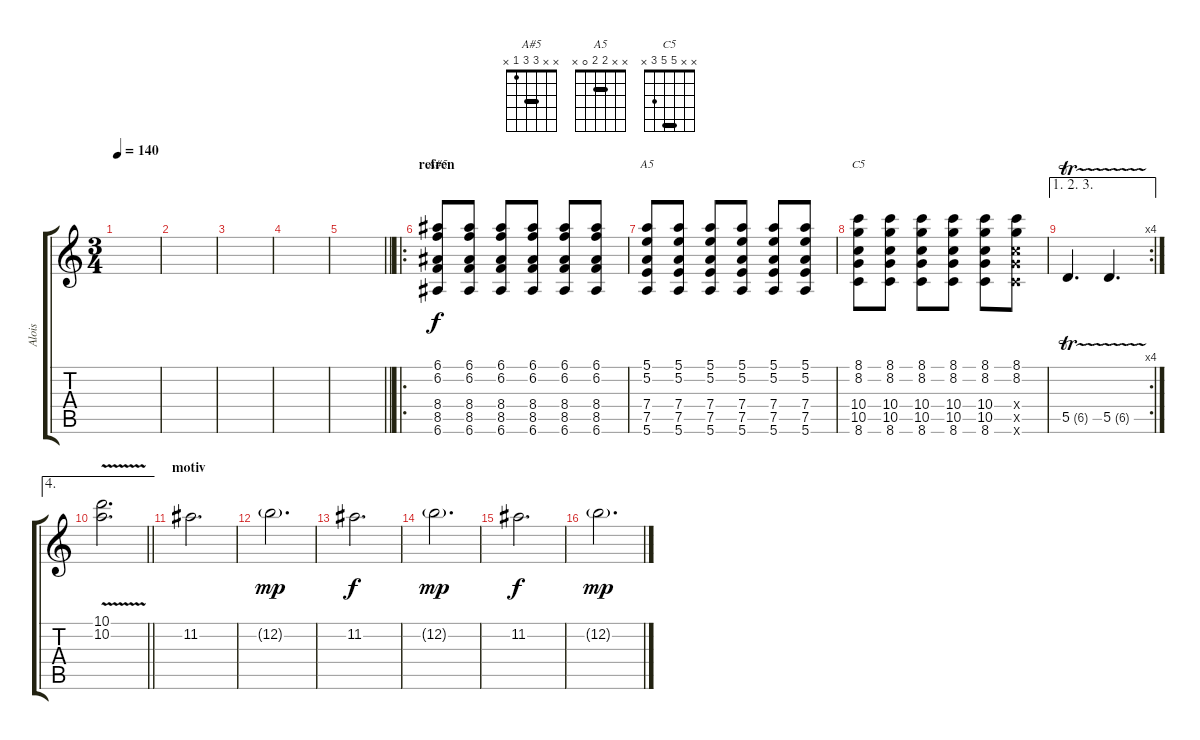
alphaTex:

\track ("Alois" "Alois") {instrument overdrivenguitar}
\staff {score tabs}
\tuning (E4 B3 G3 D3 A2 E2) {hide}
\chord ("A#5" x x 3 3 1 x) {barre 3}
\chord ("A5" x x 2 2 0 x) {barre 2}
\chord ("C5" x x 5 5 3 x) {barre 5}
\ts (3 4)
\tempo 140
\clef g2
\ks c
|
|
|
|
\barLineRight lightlight
|
\ro
\section ("" "refren")
(6.1 6.2 8.4 8.5 6.6).8{ch "A#5"} (6.1 6.2 8.4 8.5 6.6).8 (6.1 6.2 8.4 8.5 6.6).8 (6.1 6.2 8.4 8.5 6.6).8 (6.1 6.2 8.4 8.5 6.6).8 (6.1 6.2 8.4 8.5 6.6).8 |
(5.1 5.2 7.4 7.5 5.6).8{ch "A5"} (5.1 5.2 7.4 7.5 5.6).8 (5.1 5.2 7.4 7.5 5.6).8 (5.1 5.2 7.4 7.5 5.6).8 (5.1 5.2 7.4 7.5 5.6).8 (5.1 5.2 7.4 7.5 5.6).8 |
(8.1 8.2 10.4 10.5 8.6).8{ch "C5"} (8.1 8.2 10.4 10.5 8.6).8 (8.1 8.2 10.4 10.5 8.6).8 (8.1 8.2 10.4 10.5 8.6).8 (8.1 8.2 10.4 10.5 8.6).8 (8.1 8.2 10.4{x} 10.5{x} 8.6{x}).8 |
\ae (1 2 3)
\rc 4
5.5{tr (6 16)}.4{d} 5.5{tr (6 16)}.4{d} |
\ae 4
\barLineRight lightlight
(10.1{v} 10.2{v}).2{d} |
\section ("" "motiv")
11.2.2{d} |
12.2{g}.2{d dy mp} |
11.2.2{d dy f} |
12.2{g}.2{d dy mp} |
11.2.2{d dy f} |
12.2{g}.2{d dy mp}
